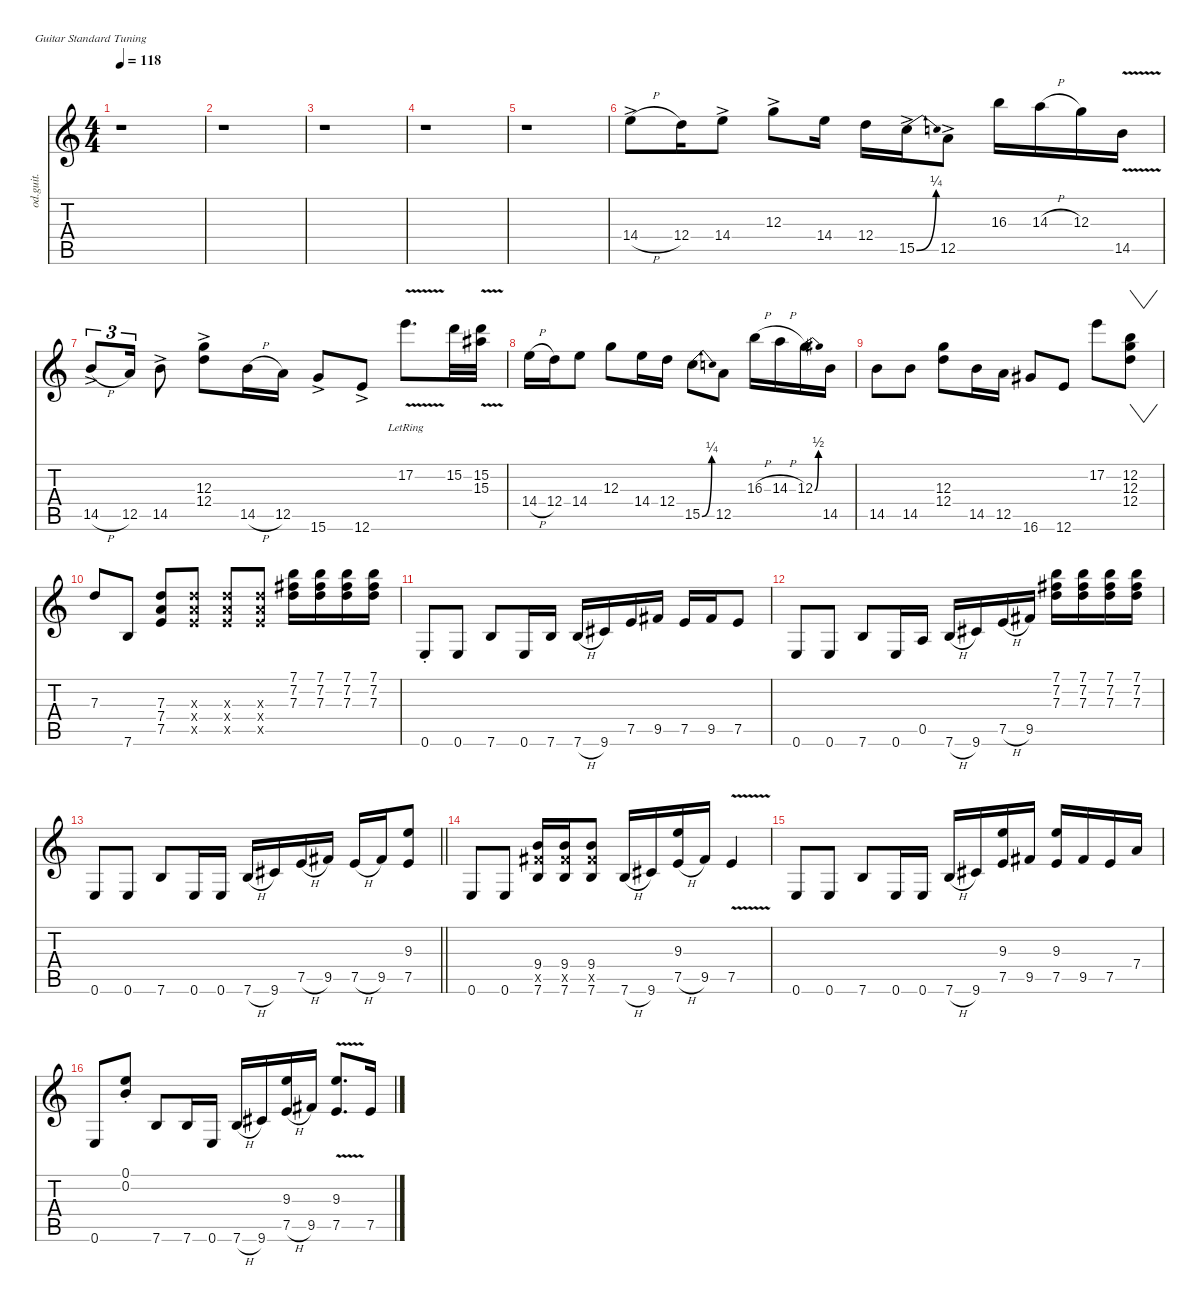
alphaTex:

\defaultSystemsLayout 4
\hideDynamics
\bracketExtendMode nobrackets
\otherSystemsTrackNameOrientation horizontal
\track ("Untitled" "od.guit.") {instrument overdrivenguitar}
\staff {score tabs}
\tuning (E4 B3 G3 D3 A2 E2)
\ts (4 4)
\beaming (8 2 2 2 2)
\tempo 118
\clef g2
\ks c
r.1{dy ff instrument overdrivenguitar} |
r.1 |
r.1 |
r.1 |
r.1 |
14.4{h ac}.8 12.4.16 14.4{ac}.8 12.3{ac}.8 14.4.16 12.4.16 15.5{be (bend 0 0 9.999999599999999 1) ac}.16 12.5{ac}.8 16.3.16 14.3{h}.16 12.3.16 14.5{v}.16 |
14.5{h ac}.8{tu (3 2)} 12.5.16{tu (3 2)} 14.5{ac}.8 (12.3{ac} 12.4{ac}).8 14.5{h}.16 12.5.16 15.6{ac}.8 12.6{ac}.8 17.2{v lr}.8{d} 15.2.32 (15.2{v} 15.3{v acc #}).32 |
14.4{h}.16 12.4.16 14.4.8 12.3.8 14.4.16 12.4.16 15.5{be (bend 0 0 9.999999599999999 1)}.8 12.5.8 16.3{h}.16 14.3{h}.16 12.3{be (bend 0 0 9.999999599999999 2)}.16 14.5.16 |
14.5.8 14.5.8 (12.3 12.4).8 14.5.16 12.5.16 16.6{acc #}.8 12.6.8 17.2.8 (12.2 12.3 12.4).8{vw} |
7.3.8 7.6.8 (7.3 7.4 7.5).8 (7.3{x} 7.4{x} 7.5{x}).8 (7.3{x} 7.4{x} 7.5{x}).8 (7.3{x} 7.4{x} 7.5{x}).8 (7.1 7.2{acc #} 7.3).16 (7.1 7.2{acc #} 7.3).16 (7.1 7.2{acc #} 7.3).16 (7.1 7.2{acc #} 7.3).16 |
0.6{st}.8 0.6.8 7.6.8 0.6.16 7.6.16 7.6{h}.16 9.6{acc #}.16 7.5.16 9.5{acc #}.16 7.5.16 9.5{acc #}.16 7.5.8 |
0.6.8 0.6.8 7.6.8 0.6.16 0.5.16 7.6{h}.16 9.6{acc #}.16 7.5{h}.16 9.5{acc #}.16 (7.1 7.2{acc #} 7.3).16 (7.1 7.2{acc #} 7.3).16 (7.1 7.2{acc #} 7.3).16 (7.1 7.2{acc #} 7.3).16 |
\barLineRight lightlight
0.6.8 0.6.8 7.6.8 0.6.16 0.6.16 7.6{h}.16 9.6{acc #}.16 7.5{h}.16 9.5{acc #}.16 7.5{h}.16 9.5{acc #}.16 (9.3 7.5).8 |
0.6.8 0.6.8 (9.4 9.5{x acc #} 7.6).16 (9.4 9.5{x acc #} 7.6).16 (9.4 9.5{x acc #} 7.6).8 7.6{h}.16 9.6{acc #}.16 (9.3 7.5{h}).16 9.5{acc #}.16 7.5{v}.4 |
0.6.8 0.6.8 7.6.8 0.6.16 0.6.16 7.6{h}.16 9.6{acc #}.16 (9.3 7.5).16 9.5{acc #}.16 (9.3 7.5).16 9.5{acc #}.16 7.5.16 7.4.16 |
0.6.8 (0.1{st} 0.2{st}).8 7.6.8 7.6.16 0.6.16 7.6{h}.16 9.6{acc #}.16 (9.3 7.5{h}).16 9.5{acc #}.16 (9.3{v} 7.5{v}).8{d} 7.5.16
